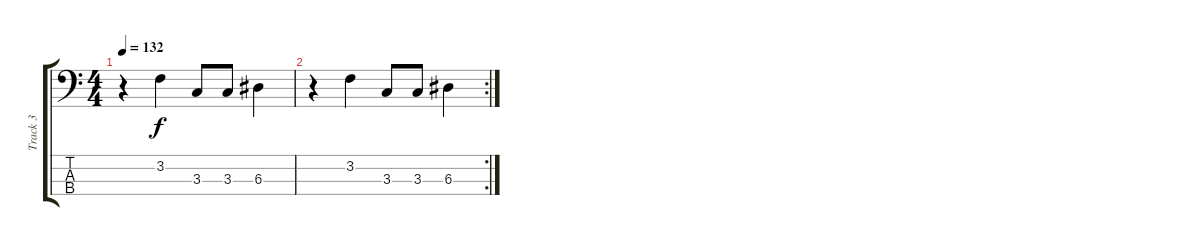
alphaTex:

\track ("Track 3" "Track 3") {instrument electricbassfinger}
\staff {score tabs}
\tuning (G2 D2 A1 E1) {hide}
\ts (4 4)
\tempo 132
\clef f4
\ks c
r.4{dy f} 3.2.4 3.3.8 3.3.8 6.3.4 |
\rc 2
r.4 3.2.4 3.3.8 3.3.8 6.3.4
